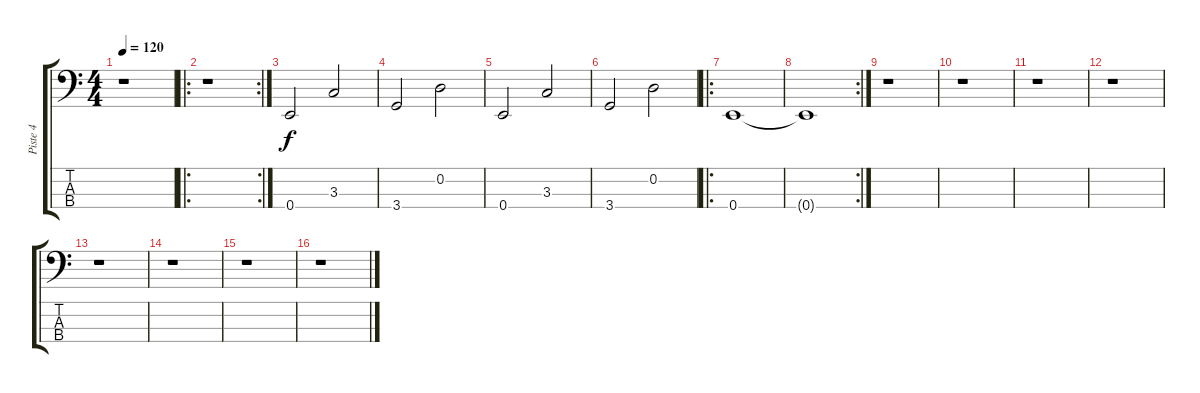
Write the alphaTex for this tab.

\track ("Piste 4" "Piste 4") {instrument electricbassfinger}
\staff {score tabs}
\tuning (G2 D2 A1 E1) {hide}
\ts (4 4)
\tempo 120
\clef f4
\ks c
r.1{dy f instrument electricbassfinger} |
\ro
\rc 2
r.1 |
0.4.2 3.3.2 |
3.4.2 0.2.2 |
0.4.2 3.3.2 |
3.4.2 0.2.2 |
\ro
0.4.1 |
\rc 2
0.4{t}.1 |
r.1 |
r.1 |
r.1 |
r.1 |
r.1 |
r.1 |
r.1 |
r.1
